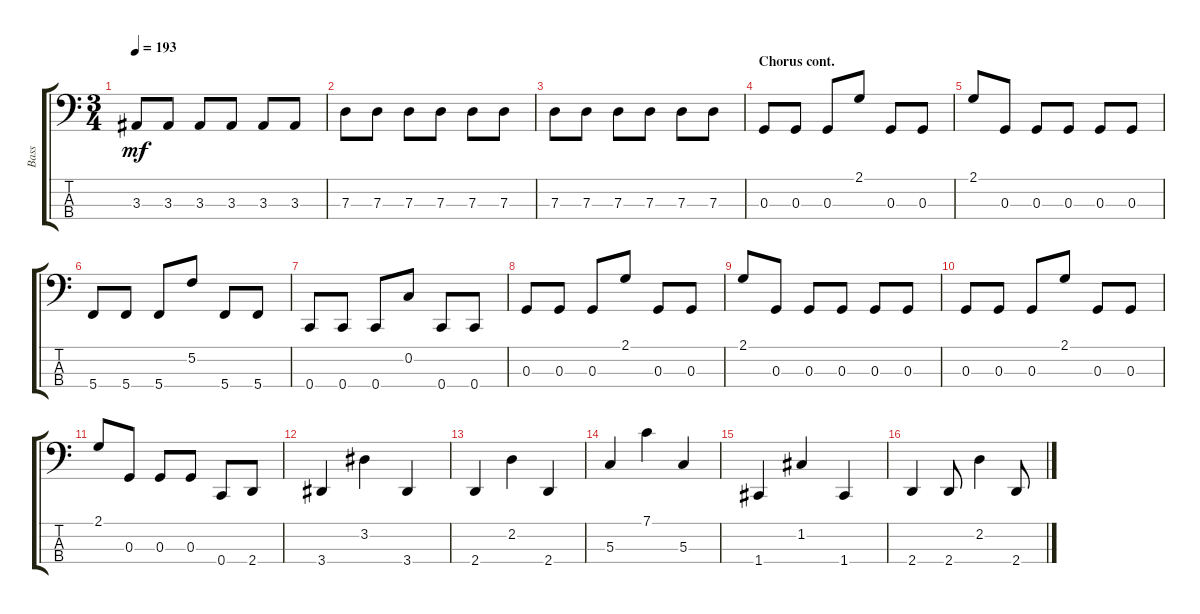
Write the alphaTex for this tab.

\track ("Bass" "Bass") {instrument electricbassfinger}
\staff {score tabs}
\tuning (F2 C2 G1 C1) {hide}
\ts (3 4)
\tempo 193
\clef f4
\ks c
3.3.8{dy mf} 3.3.8 3.3.8 3.3.8 3.3.8 3.3.8 |
7.3.8 7.3.8 7.3.8 7.3.8 7.3.8 7.3.8 |
7.3.8 7.3.8 7.3.8 7.3.8 7.3.8 7.3.8 |
\section ("" "Chorus cont.")
0.3.8 0.3.8 0.3.8 2.1.8 0.3.8 0.3.8 |
2.1.8 0.3.8 0.3.8 0.3.8 0.3.8 0.3.8 |
5.4.8 5.4.8 5.4.8 5.2.8 5.4.8 5.4.8 |
0.4.8 0.4.8 0.4.8 0.2.8 0.4.8 0.4.8 |
0.3.8 0.3.8 0.3.8 2.1.8 0.3.8 0.3.8 |
2.1.8 0.3.8 0.3.8 0.3.8 0.3.8 0.3.8 |
0.3.8 0.3.8 0.3.8 2.1.8 0.3.8 0.3.8 |
2.1.8 0.3.8 0.3.8 0.3.8 0.4.8 2.4.8 |
3.4.4 3.2.4 3.4.4 |
2.4.4 2.2.4 2.4.4 |
5.3.4 7.1.4 5.3.4 |
1.4.4 1.2.4 1.4.4 |
2.4.4 2.4.8 2.2.4 2.4.8
